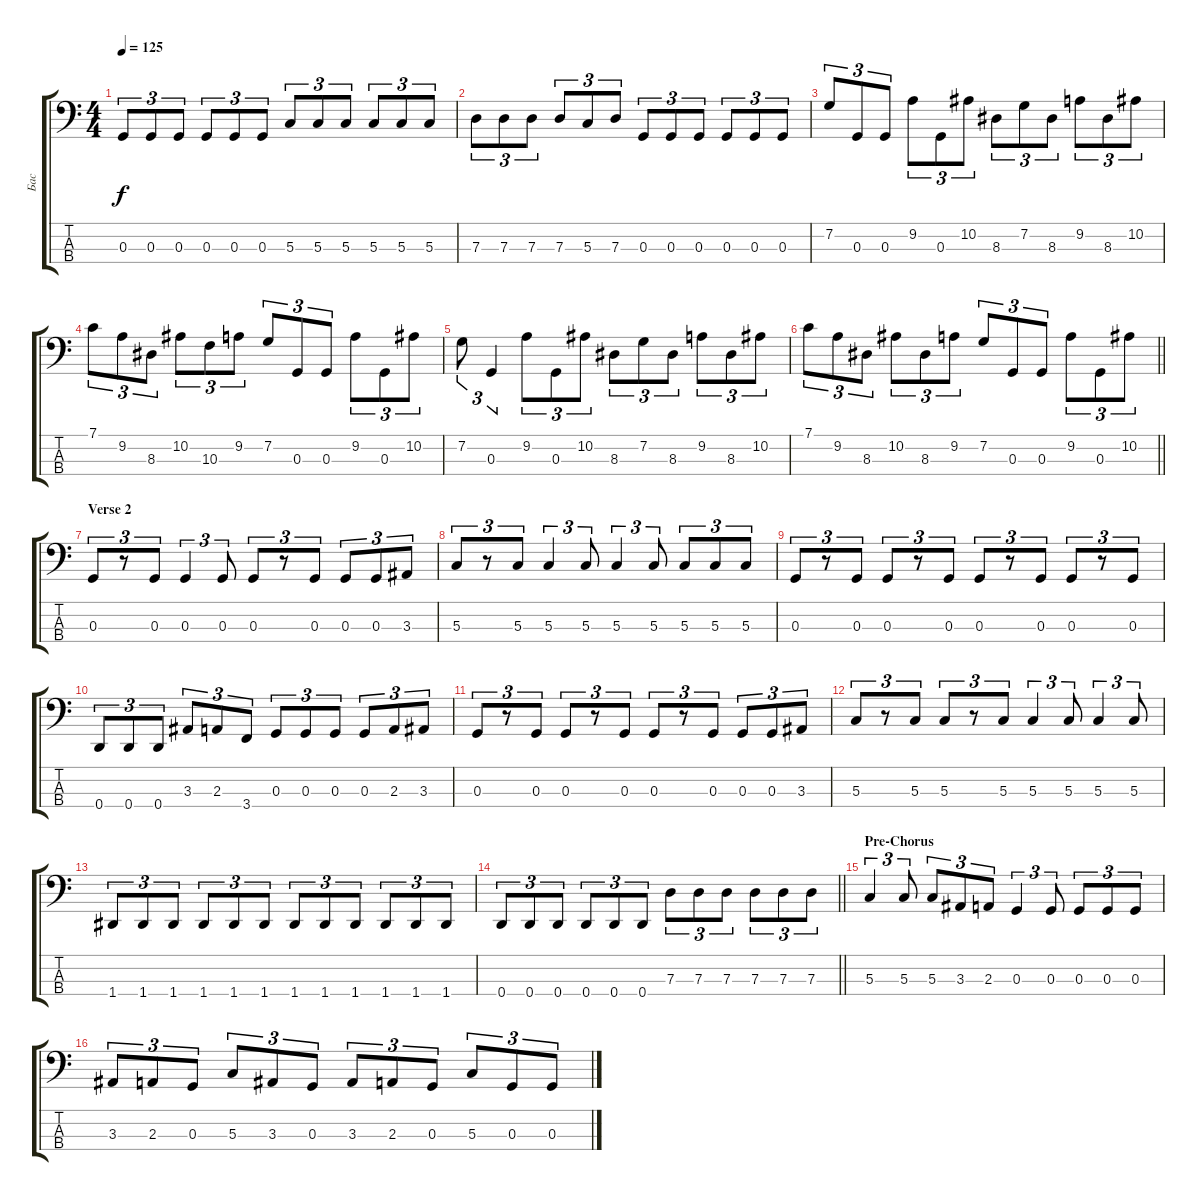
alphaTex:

\track ("Бас" "Бас") {instrument electricbassfinger}
\staff {score tabs}
\tuning (F2 C2 G1 D1) {hide}
\ts (4 4)
\tempo 125
\clef f4
\ks c
0.3.8{tu (3 2) dy f} 0.3.8{tu (3 2)} 0.3.8{tu (3 2)} 0.3.8{tu (3 2)} 0.3.8{tu (3 2)} 0.3.8{tu (3 2)} 5.3.8{tu (3 2)} 5.3.8{tu (3 2)} 5.3.8{tu (3 2)} 5.3.8{tu (3 2)} 5.3.8{tu (3 2)} 5.3.8{tu (3 2)} |
7.3.8{tu (3 2)} 7.3.8{tu (3 2)} 7.3.8{tu (3 2)} 7.3.8{tu (3 2)} 5.3.8{tu (3 2)} 7.3.8{tu (3 2)} 0.3.8{tu (3 2)} 0.3.8{tu (3 2)} 0.3.8{tu (3 2)} 0.3.8{tu (3 2)} 0.3.8{tu (3 2)} 0.3.8{tu (3 2)} |
7.2.8{tu (3 2)} 0.3.8{tu (3 2)} 0.3.8{tu (3 2)} 9.2.8{tu (3 2)} 0.3.8{tu (3 2)} 10.2.8{tu (3 2)} 8.3.8{tu (3 2)} 7.2.8{tu (3 2)} 8.3.8{tu (3 2)} 9.2.8{tu (3 2)} 8.3.8{tu (3 2)} 10.2.8{tu (3 2)} |
7.1.8{tu (3 2)} 9.2.8{tu (3 2)} 8.3.8{tu (3 2)} 10.2.8{tu (3 2)} 10.3.8{tu (3 2)} 9.2.8{tu (3 2)} 7.2.8{tu (3 2)} 0.3.8{tu (3 2)} 0.3.8{tu (3 2)} 9.2.8{tu (3 2)} 0.3.8{tu (3 2)} 10.2.8{tu (3 2)} |
7.2.8{tu (3 2)} 0.3.4{tu (3 2)} 9.2.8{tu (3 2)} 0.3.8{tu (3 2)} 10.2.8{tu (3 2)} 8.3.8{tu (3 2)} 7.2.8{tu (3 2)} 8.3.8{tu (3 2)} 9.2.8{tu (3 2)} 8.3.8{tu (3 2)} 10.2.8{tu (3 2)} |
\barLineRight lightlight
7.1.8{tu (3 2)} 9.2.8{tu (3 2)} 8.3.8{tu (3 2)} 10.2.8{tu (3 2)} 8.3.8{tu (3 2)} 9.2.8{tu (3 2)} 7.2.8{tu (3 2)} 0.3.8{tu (3 2)} 0.3.8{tu (3 2)} 9.2.8{tu (3 2)} 0.3.8{tu (3 2)} 10.2.8{tu (3 2)} |
\section ("" "Verse 2")
0.3.8{tu (3 2)} r.8{tu (3 2)} 0.3.8{tu (3 2)} 0.3.4{tu (3 2)} 0.3.8{tu (3 2)} 0.3.8{tu (3 2)} r.8{tu (3 2)} 0.3.8{tu (3 2)} 0.3.8{tu (3 2)} 0.3.8{tu (3 2)} 3.3.8{tu (3 2)} |
5.3.8{tu (3 2)} r.8{tu (3 2)} 5.3.8{tu (3 2)} 5.3.4{tu (3 2)} 5.3.8{tu (3 2)} 5.3.4{tu (3 2)} 5.3.8{tu (3 2)} 5.3.8{tu (3 2)} 5.3.8{tu (3 2)} 5.3.8{tu (3 2)} |
0.3.8{tu (3 2)} r.8{tu (3 2)} 0.3.8{tu (3 2)} 0.3.8{tu (3 2)} r.8{tu (3 2)} 0.3.8{tu (3 2)} 0.3.8{tu (3 2)} r.8{tu (3 2)} 0.3.8{tu (3 2)} 0.3.8{tu (3 2)} r.8{tu (3 2)} 0.3.8{tu (3 2)} |
0.4.8{tu (3 2)} 0.4.8{tu (3 2)} 0.4.8{tu (3 2)} 3.3.8{tu (3 2)} 2.3.8{tu (3 2)} 3.4.8{tu (3 2)} 0.3.8{tu (3 2)} 0.3.8{tu (3 2)} 0.3.8{tu (3 2)} 0.3.8{tu (3 2)} 2.3.8{tu (3 2)} 3.3.8{tu (3 2)} |
0.3.8{tu (3 2)} r.8{tu (3 2)} 0.3.8{tu (3 2)} 0.3.8{tu (3 2)} r.8{tu (3 2)} 0.3.8{tu (3 2)} 0.3.8{tu (3 2)} r.8{tu (3 2)} 0.3.8{tu (3 2)} 0.3.8{tu (3 2)} 0.3.8{tu (3 2)} 3.3.8{tu (3 2)} |
5.3.8{tu (3 2)} r.8{tu (3 2)} 5.3.8{tu (3 2)} 5.3.8{tu (3 2)} r.8{tu (3 2)} 5.3.8{tu (3 2)} 5.3.4{tu (3 2)} 5.3.8{tu (3 2)} 5.3.4{tu (3 2)} 5.3.8{tu (3 2)} |
1.4.8{tu (3 2)} 1.4.8{tu (3 2)} 1.4.8{tu (3 2)} 1.4.8{tu (3 2)} 1.4.8{tu (3 2)} 1.4.8{tu (3 2)} 1.4.8{tu (3 2)} 1.4.8{tu (3 2)} 1.4.8{tu (3 2)} 1.4.8{tu (3 2)} 1.4.8{tu (3 2)} 1.4.8{tu (3 2)} |
\barLineRight lightlight
0.4.8{tu (3 2)} 0.4.8{tu (3 2)} 0.4.8{tu (3 2)} 0.4.8{tu (3 2)} 0.4.8{tu (3 2)} 0.4.8{tu (3 2)} 7.3.8{tu (3 2)} 7.3.8{tu (3 2)} 7.3.8{tu (3 2)} 7.3.8{tu (3 2)} 7.3.8{tu (3 2)} 7.3.8{tu (3 2)} |
\section ("" "Pre-Chorus")
5.3.4{tu (3 2)} 5.3.8{tu (3 2)} 5.3.8{tu (3 2)} 3.3.8{tu (3 2)} 2.3.8{tu (3 2)} 0.3.4{tu (3 2)} 0.3.8{tu (3 2)} 0.3.8{tu (3 2)} 0.3.8{tu (3 2)} 0.3.8{tu (3 2)} |
3.3.8{tu (3 2)} 2.3.8{tu (3 2)} 0.3.8{tu (3 2)} 5.3.8{tu (3 2)} 3.3.8{tu (3 2)} 0.3.8{tu (3 2)} 3.3.8{tu (3 2)} 2.3.8{tu (3 2)} 0.3.8{tu (3 2)} 5.3.8{tu (3 2)} 0.3.8{tu (3 2)} 0.3.8{tu (3 2)}
